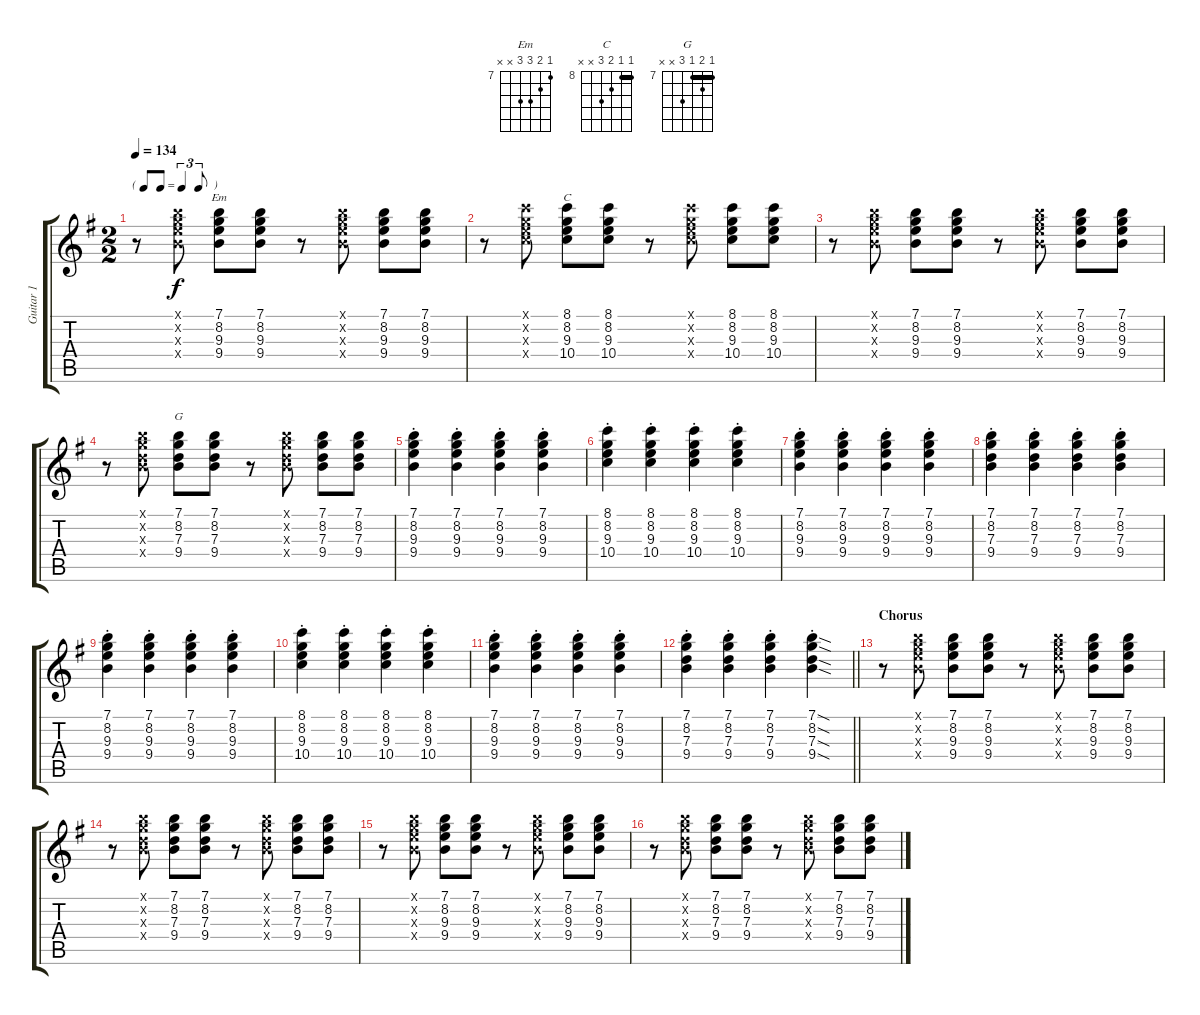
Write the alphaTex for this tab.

\track ("Guitar 1" "Guitar 1") {instrument overdrivenguitar}
\staff {score tabs}
\tuning (E4 B3 G3 D3 A2 E2) {hide}
\chord ("Em" 7 8 9 9 x x) {firstfret 7}
\chord ("C" 8 8 9 10 x x) {firstfret 8 barre 8}
\chord ("G" 7 8 7 9 x x) {firstfret 7 barre 7}
\ts (2 2)
\tf triplet8th
\tempo 134
\clef g2
\ks g
r.8{dy f} (7.1{x} 8.2{x} 9.3{x} 9.4{x}).8 (7.1 8.2 9.3 9.4).8{ch "Em"} (7.1 8.2 9.3 9.4).8 r.8 (7.1{x} 8.2{x} 9.3{x} 9.4{x}).8 (7.1 8.2 9.3 9.4).8 (7.1 8.2 9.3 9.4).8 |
r.8 (8.1{x} 8.2{x} 9.3{x} 10.4{x}).8 (8.1 8.2 9.3 10.4).8{ch "C"} (8.1 8.2 9.3 10.4).8 r.8 (8.1{x} 8.2{x} 9.3{x} 10.4{x}).8 (8.1 8.2 9.3 10.4).8 (8.1 8.2 9.3 10.4).8 |
r.8 (7.1{x} 8.2{x} 9.3{x} 9.4{x}).8 (7.1 8.2 9.3 9.4).8 (7.1 8.2 9.3 9.4).8 r.8 (7.1{x} 8.2{x} 9.3{x} 9.4{x}).8 (7.1 8.2 9.3 9.4).8 (7.1 8.2 9.3 9.4).8 |
r.8 (7.1{x} 8.2{x} 7.3{x} 9.4{x}).8 (7.1 8.2 7.3 9.4).8{ch "G"} (7.1 8.2 7.3 9.4).8 r.8 (7.1{x} 8.2{x} 7.3{x} 9.4{x}).8 (7.1 8.2 7.3 9.4).8 (7.1 8.2 7.3 9.4).8 |
(7.1{st} 8.2{st} 9.3{st} 9.4{st}).4 (7.1{st} 8.2{st} 9.3{st} 9.4{st}).4 (7.1{st} 8.2{st} 9.3{st} 9.4{st}).4 (7.1{st} 8.2{st} 9.3{st} 9.4{st}).4 |
(8.1{st} 8.2{st} 9.3{st} 10.4{st}).4 (8.1{st} 8.2{st} 9.3{st} 10.4{st}).4 (8.1{st} 8.2{st} 9.3{st} 10.4{st}).4 (8.1{st} 8.2{st} 9.3{st} 10.4{st}).4 |
(7.1{st} 8.2{st} 9.3{st} 9.4{st}).4 (7.1{st} 8.2{st} 9.3{st} 9.4{st}).4 (7.1{st} 8.2{st} 9.3{st} 9.4{st}).4 (7.1{st} 8.2{st} 9.3{st} 9.4{st}).4 |
(7.1{st} 8.2{st} 7.3{st} 9.4{st}).4 (7.1{st} 8.2{st} 7.3{st} 9.4{st}).4 (7.1{st} 8.2{st} 7.3{st} 9.4{st}).4 (7.1{st} 8.2{st} 7.3{st} 9.4{st}).4 |
(7.1{st} 8.2{st} 9.3{st} 9.4{st}).4 (7.1{st} 8.2{st} 9.3{st} 9.4{st}).4 (7.1{st} 8.2{st} 9.3{st} 9.4{st}).4 (7.1{st} 8.2{st} 9.3{st} 9.4{st}).4 |
(8.1{st} 8.2{st} 9.3{st} 10.4{st}).4 (8.1{st} 8.2{st} 9.3{st} 10.4{st}).4 (8.1{st} 8.2{st} 9.3{st} 10.4{st}).4 (8.1{st} 8.2{st} 9.3{st} 10.4{st}).4 |
(7.1{st} 8.2{st} 9.3{st} 9.4{st}).4 (7.1{st} 8.2{st} 9.3{st} 9.4{st}).4 (7.1{st} 8.2{st} 9.3{st} 9.4{st}).4 (7.1{st} 8.2{st} 9.3{st} 9.4{st}).4 |
\barLineRight lightlight
(7.1{st} 8.2{st} 7.3{st} 9.4{st}).4 (7.1{st} 8.2{st} 7.3{st} 9.4{st}).4 (7.1{st} 8.2{st} 7.3{st} 9.4{st}).4 (7.1{sod st} 8.2{sod st} 7.3{sod st} 9.4{sod st}).4 |
\section ("" "Chorus")
r.8 (7.1{x} 8.2{x} 9.3{x} 9.4{x}).8 (7.1 8.2 9.3 9.4).8 (7.1 8.2 9.3 9.4).8 r.8 (7.1{x} 8.2{x} 9.3{x} 9.4{x}).8 (7.1 8.2 9.3 9.4).8 (7.1 8.2 9.3 9.4).8 |
r.8 (7.1{x} 8.2{x} 7.3{x} 9.4{x}).8 (7.1 8.2 7.3 9.4).8 (7.1 8.2 7.3 9.4).8 r.8 (7.1{x} 8.2{x} 7.3{x} 9.4{x}).8 (7.1 8.2 7.3 9.4).8 (7.1 8.2 7.3 9.4).8 |
r.8 (7.1{x} 8.2{x} 9.3{x} 9.4{x}).8 (7.1 8.2 9.3 9.4).8 (7.1 8.2 9.3 9.4).8 r.8 (7.1{x} 8.2{x} 9.3{x} 9.4{x}).8 (7.1 8.2 9.3 9.4).8 (7.1 8.2 9.3 9.4).8 |
r.8 (7.1{x} 8.2{x} 7.3{x} 9.4{x}).8 (7.1 8.2 7.3 9.4).8 (7.1 8.2 7.3 9.4).8 r.8 (7.1{x} 8.2{x} 7.3{x} 9.4{x}).8 (7.1 8.2 7.3 9.4).8 (7.1 8.2 7.3 9.4).8
